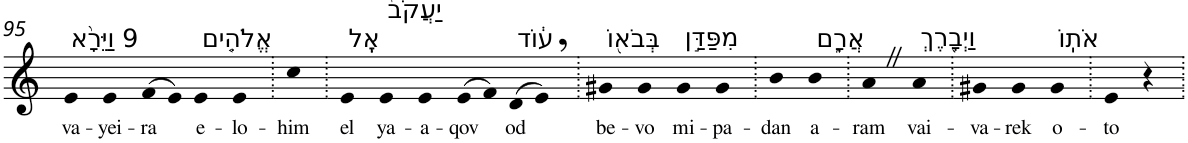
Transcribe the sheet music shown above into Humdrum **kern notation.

**kern	**text
*part1	*part1
*staff1	*staff1
*I"Piano	*
*I'Pno	*
!!LO:PB:g=z
*clefG2	*
*k[]	*
=95	=95
!LO:TX:a:t=9 וַיֵּרָ֨א	!
!	!LO:LY:b
4e	va-
!	!LO:LY:b
4e	-yei-
!	!LO:LY:b
(>8f	-ra
8e)	.
!LO:TX:a:t=אֱלֹהִ֤ים	!
!	!LO:LY:b
4e	e-
!	!LO:LY:b
4e	-lo-
=96.	=96.
!	!LO:LY:b
4cc	-him
=97.	=97.
!LO:TX:a:t=אֶֽל	!
!	!LO:LY:b
4e	el
!LO:TX:a:t=יַעֲקֹב֙	!
!	!LO:LY:b
4e	ya-
!	!LO:LY:b
4e	-a-
!	!LO:LY:b
(>8e	-qov
8f)	.
!LO:TX:a:t=ע֔וֹד	!
!	!LO:LY:b
(>8d	od
8e,)	.
=98.	=98.
!LO:TX:a:t=בְּבֹא֖וֹ	!
!	!LO:LY:b
4g#X	be-
!	!LO:LY:b
4g#	-vo
!LO:TX:a:t=מִפַּדַּ֣ן	!
!	!LO:LY:b
4g#	mi-
!	!LO:LY:b
4g#	-pa-
=99.	=99.
!	!LO:LY:b
4b	-dan
!LO:TX:a:t=אֲרָ֑ם	!
!	!LO:LY:b
4b	a-
=100.	=100.
!	!LO:LY:b
4aZ	-ram
!LO:TX:a:t=וַיְבָ֖רֶךְ	!
!	!LO:LY:b
4a	vai-
=101.	=101.
!	!LO:LY:b
4g#X	-va-
!	!LO:LY:b
4g#	-rek
!LO:TX:a:t=אֹתֽוֹ	!
!	!LO:LY:b
4g#	o-
=102.	=102.
!	!LO:LY:b
4e	-to
4r	.
=.	=.
*-	*-
